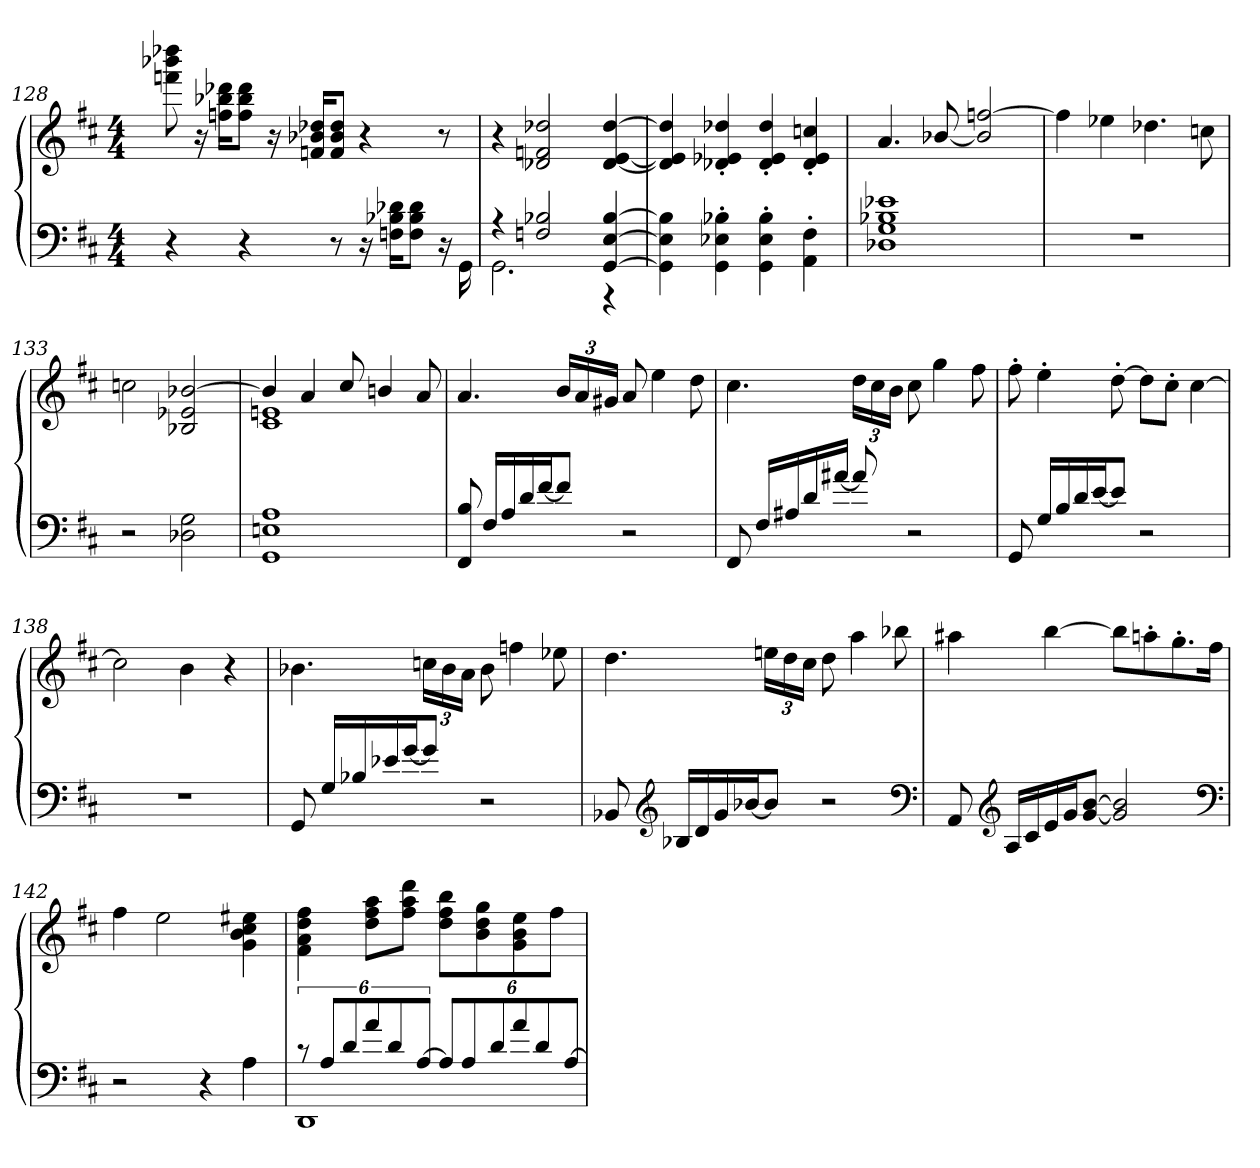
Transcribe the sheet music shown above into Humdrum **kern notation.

**kern	**kern
*part1	*part1
*staff2	*staff1
*clefF4	*clefG2
*k[f#c#]	*k[f#c#]
*M4/4	*M4/4
=128	=128
4r	8fffn\ 8bbb-X\ 8dddd-X\
.	16r
.	16ffn\ 16bb-X\ 16ddd-X\KL
4r	8ff\ 8bb-\ 8ddd-\J
.	16r
.	16fn/ 16b-X/ 16dd-X/KL
8r	8f/ 8b-/ 8dd-/J
16r	4r
16Fn\ 16B-X\ 16d-X\KL	.
8F\ 8B-\ 8d-\J	.
16r	8r
16GG\	.
=129	=129
*^	*
4r	2.GG\	4r
2Fn/ 2B-X/	.	2d-X/ 2fn/ 2dd-X/
[4GG/ [4E/ [4B-/	4r	[4d-/ [4e/ [4dd-/
*v	*v	*
=130	=130
4GG]\ 4E]\ 4B-]\	4d-]/ 4e]/ 4dd-]/
4GG'\ 4E-X'\ 4B-X'\	4d-X'/ 4e-X'/ 4dd-X'/
4GG'\ 4E-'\ 4B-'\	4d-'/ 4e-'/ 4dd-'/
4AA'\ 4F#'\	4d-'/ 4e-'/ 4ccn'/
=131	=131
1D-X 1G 1B-X 1e-X	4.a/
.	[8b-X/
.	2b-]/ [2ffn/
=132	=132
1r	4ff\]
.	4ee-X\
.	4.dd-X\
.	8ccn\
=133	=133
2r	2ccn\
2D-X\ 2G\	2B-X/ 2e-X/ [2b-X/
=134	=134
*	*^
1GG 1En 1A	4b-/]	1c# 1en
.	4a/	.
.	8cc#/	.
.	4bn/	.
.	8a/	.
*	*v	*v
=135	=135
8FF#/ 8B/	4.a/
16F#/LL	.
16A/	.
16d/	.
[16f#/J	.
8f#/J]	24b/LL
.	24a/
.	24g#X/JJ
2r	8a/
.	4ee\
.	8dd\
=136	=136
8FF#/	4.cc#\
16F#/LL	.
16A#X/	.
16d/	.
[16a#X/JJ	.
8a#/]	24dd\LL
.	24cc#\
.	24b\JJ
2r	8cc#\
.	4gg\
.	8ff#\
=137	=137
8GG/	8ff#'\
16G/LL	4ee'\
16B/	.
16d/	.
[16e/J	.
8e/J]	[8dd'\
2r	8dd\L]
.	8cc#'\J
.	[4cc#\
=138	=138
1r	2cc#\]
.	4b\
.	4r
=139	=139
8GG/	4.b-X\
16G/LL	.
16B-X/	.
16e-X/	.
[16g/J	.
8g/J]	24ccn\LL
.	24b-\
.	24a\JJ
2r	8b-\
.	4ffn\
.	8ee-X\
=140	=140
8BB-X/	4.dd\
*clefG2	*
16B-X/LL	.
16d/	.
16g/	.
[16b-X/J	.
8b-/J]	24een\LL
.	24dd\
.	24cc#\JJ
2r	8dd\
.	4aa\
.	8bb-X\
*clefF4	*
=141	=141
8AA/	4aa#X\
*clefG2	*
16A/LL	.
16c#/	.
16e/	[4bb\
16g/J	.
[8g/ [8b/J	.
2g]/ 2b]/	8bb\L]
.	8aan'\
.	8.gg'\
.	16ff#\Jk
*clefF4	*
=142	=142
2r	4ff#\
.	2ee\
4r	.
4A\	4g\ 4b\ 4cc#\ 4ee#X\
=143	=143
*	*MM116
*^	*
12r	1DD	4f#\ 4a\ 4dd\ 4ff#\
12A/L	.	.
12d/	.	.
12a/	.	8dd\ 8ff#\ 8aa\L
12d/	.	.
.	.	8ff#\ 8aa\ 8ddd\J
[12A/J	.	.
12A/L]	.	8dd\ 8ff#\ 8bb\L
12A/	.	.
.	.	8b\ 8dd\ 8gg\
12d/	.	.
12a/	.	8g\ 8b\ 8ee\
12d/	.	.
.	.	8ff#\J
[12A/J	.	.
*v	*v	*
=	=
*-	*-
